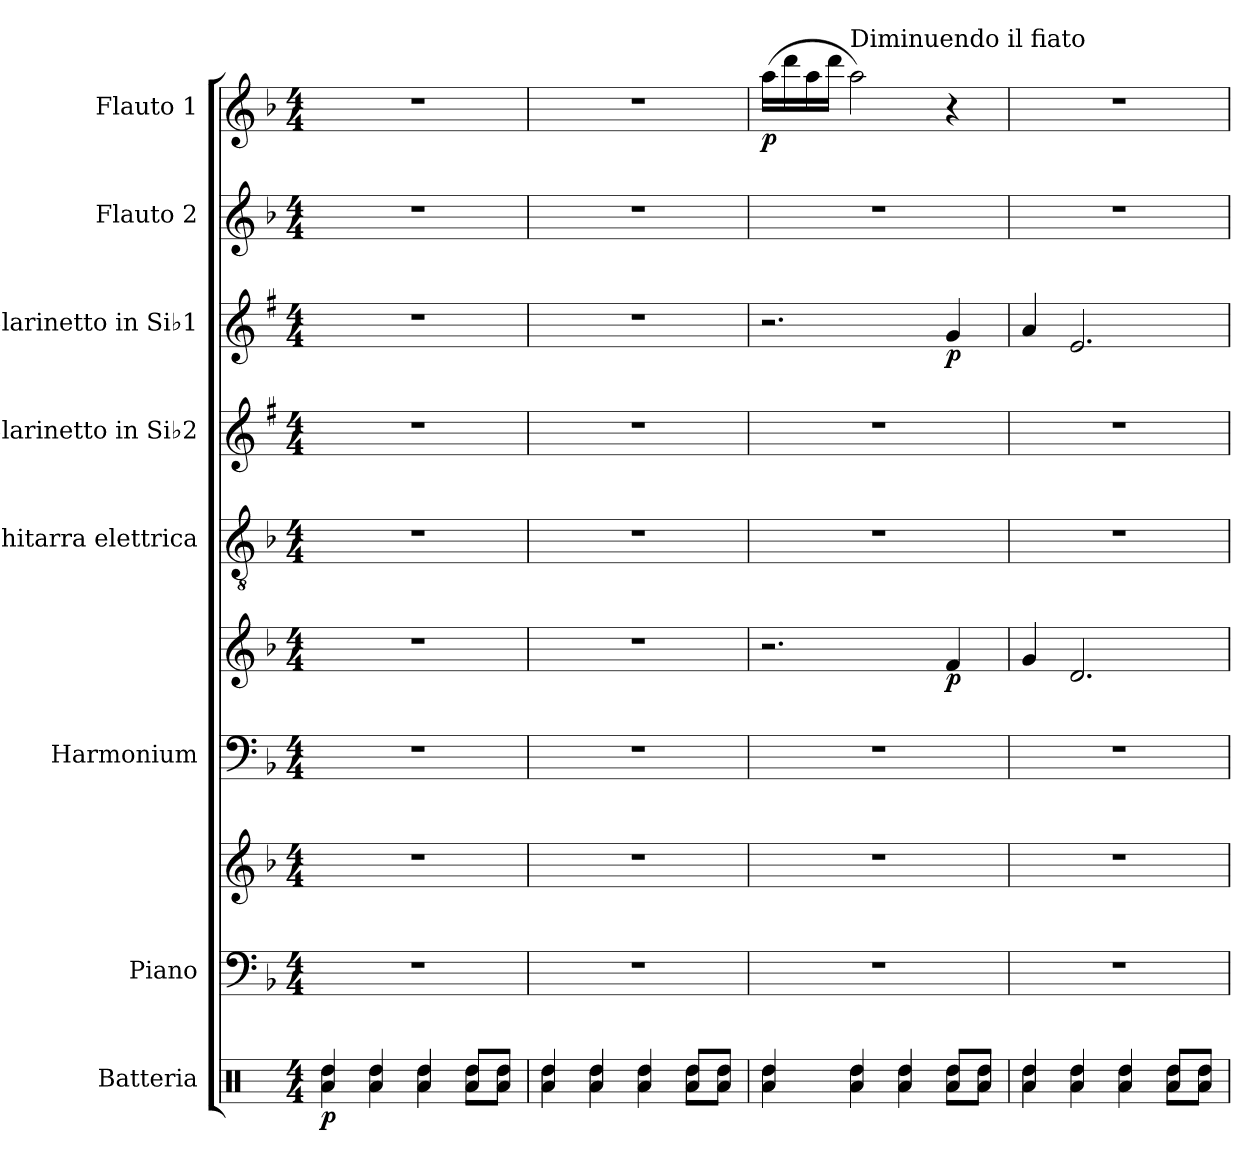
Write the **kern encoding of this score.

**kern	**dynam	**kern	**kern	**kern	**kern	**dynam	**kern	**kern	**kern	**dynam	**kern	**kern	**dynam
*part8	*part8	*part7	*part7	*part6	*part6	*part6	*part5	*part4	*part3	*part3	*part2	*part1	*part1
*staff10	*staff10	*staff9	*staff8	*staff7	*staff6	*staff6/7	*staff5	*staff4	*staff3	*staff3	*staff2	*staff1	*staff1
*I"Batteria	*	*I"Piano	*	*I"Harmonium	*	*	*I"Chitarra elettrica	*I"Clarinetto in Si♭2	*I"Clarinetto in Si♭1	*	*I"Flauto 2	*I"Flauto 1	*
*I'Batt.	*	*	*	*I'Harm.	*	*	*I'Chit. el.	*I'Cl. Si♭2	*I'Cl. Si♭1	*	*I'Fl.2	*I'Fl.1	*
*clefX	*	*clefF4	*clefG2	*clefF4	*clefG2	*	*clefGv2	*clefG2	*clefG2	*	*clefG2	*clefG2	*
*	*	*	*	*	*	*	*	*ITrd1c2	*ITrd1c2	*	*	*	*
*k[]	*	*k[b-]	*k[b-]	*k[b-]	*k[b-]	*	*k[b-]	*k[b-]	*k[b-]	*	*k[b-]	*k[b-]	*
*M4/4	*	*M4/4	*M4/4	*M4/4	*M4/4	*	*M4/4	*M4/4	*M4/4	*	*M4/4	*M4/4	*
*MM107	*	*MM107	*MM107	*MM107	*MM107	*	*MM107	*MM107	*MM107	*	*MM107	*MM107	*
=1	=1	=1	=1	=1	=1	=1	=1	=1	=1	=1	=1	=1	=1
*^	*	*	*	*	*	*	*	*	*	*	*	*	*
!	!	!LO:DY:b	!	!	!	!	!	!	!	!	!	!	!	!
4Ra/	4Rdd\	p	1r	1r	1r	1r	.	1r	1r	1r	.	1r	1r	.
4Ra/	4Rdd\	.	.	.	.	.	.	.	.	.	.	.	.	.
4Ra/	4Rdd\	.	.	.	.	.	.	.	.	.	.	.	.	.
8Ra/L	8Rdd\L	.	.	.	.	.	.	.	.	.	.	.	.	.
8Ra/J	8Rdd\J	.	.	.	.	.	.	.	.	.	.	.	.	.
=2	=2	=2	=2	=2	=2	=2	=2	=2	=2	=2	=2	=2	=2	=2
4Ra/	4Rdd\	.	1r	1r	1r	1r	.	1r	1r	1r	.	1r	1r	.
4Ra/	4Rdd\	.	.	.	.	.	.	.	.	.	.	.	.	.
4Ra/	4Rdd\	.	.	.	.	.	.	.	.	.	.	.	.	.
8Ra/L	8Rdd\L	.	.	.	.	.	.	.	.	.	.	.	.	.
8Ra/J	8Rdd\J	.	.	.	.	.	.	.	.	.	.	.	.	.
=3	=3	=3	=3	=3	=3	=3	=3	=3	=3	=3	=3	=3	=3	=3
!	!	!	!	!	!	!	!	!	!	!	!	!	!	!LO:DY:b
4Ra/	4Rdd\	.	1r	1r	1r	2.r	.	1r	1r	2.r	.	1r	(>16aa\LL	p
.	.	.	.	.	.	.	.	.	.	.	.	.	16ddd\	.
.	.	.	.	.	.	.	.	.	.	.	.	.	16aa\	.
.	.	.	.	.	.	.	.	.	.	.	.	.	16ddd\JJ	.
!	!	!	!	!	!	!	!	!	!	!	!	!	!LO:TX:a:t=Diminuendo il fiato	!
4Ra/	4Rdd\	.	.	.	.	.	.	.	.	.	.	.	2aa\)	.
4Ra/	4Rdd\	.	.	.	.	.	.	.	.	.	.	.	.	.
!	!	!	!	!	!	!	!LO:DY:b	!	!	!	!LO:DY:b	!	!	!
8Ra/L	8Rdd\L	.	.	.	.	4f/	p	.	.	4f/	p	.	4r	.
8Ra/J	8Rdd\J	.	.	.	.	.	.	.	.	.	.	.	.	.
=4	=4	=4	=4	=4	=4	=4	=4	=4	=4	=4	=4	=4	=4	=4
4Ra/	4Rdd\	.	1r	1r	1r	4g/	.	1r	1r	4g/	.	1r	1r	.
4Ra/	4Rdd\	.	.	.	.	2.d/	.	.	.	2.d/	.	.	.	.
4Ra/	4Rdd\	.	.	.	.	.	.	.	.	.	.	.	.	.
8Ra/L	8Rdd\L	.	.	.	.	.	.	.	.	.	.	.	.	.
8Ra/J	8Rdd\J	.	.	.	.	.	.	.	.	.	.	.	.	.
*v	*v	*	*	*	*	*	*	*	*	*	*	*	*	*
=	=	=	=	=	=	=	=	=	=	=	=	=	=
*-	*-	*-	*-	*-	*-	*-	*-	*-	*-	*-	*-	*-	*-
